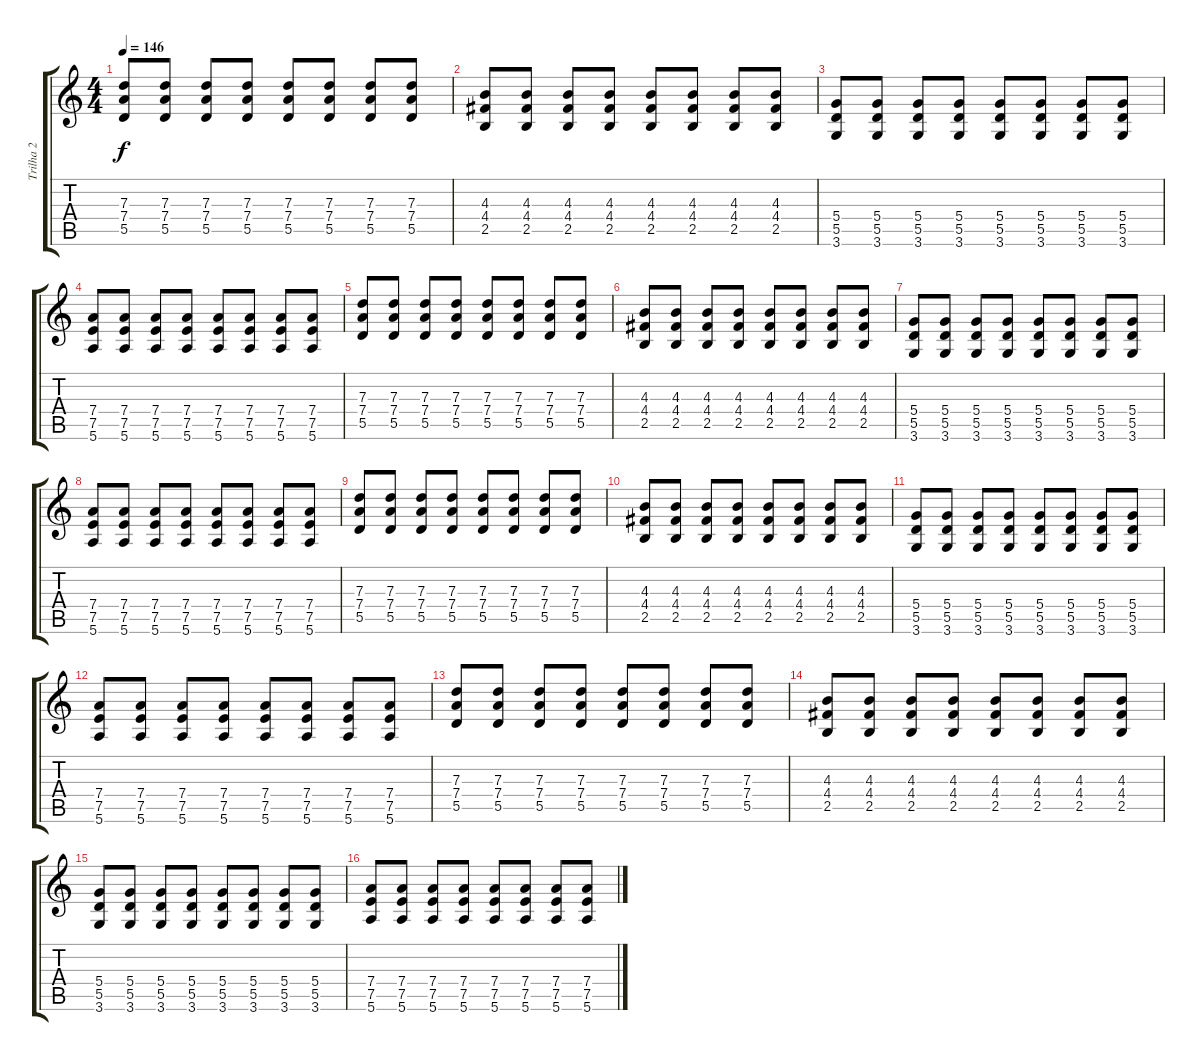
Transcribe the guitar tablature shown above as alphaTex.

\track ("Trilha 2" "Trilha 2") {instrument overdrivenguitar}
\staff {score tabs}
\tuning (E4 B3 G3 D3 A2 E2) {hide}
\ts (4 4)
\tempo 146
\clef g2
\ks c
(7.3 7.4 5.5).8{dy f} (7.3 7.4 5.5).8 (7.3 7.4 5.5).8 (7.3 7.4 5.5).8 (7.3 7.4 5.5).8 (7.3 7.4 5.5).8 (7.3 7.4 5.5).8 (7.3 7.4 5.5).8 |
(4.3 4.4 2.5).8 (4.3 4.4 2.5).8 (4.3 4.4 2.5).8 (4.3 4.4 2.5).8 (4.3 4.4 2.5).8 (4.3 4.4 2.5).8 (4.3 4.4 2.5).8 (4.3 4.4 2.5).8 |
(5.4 5.5 3.6).8 (5.4 5.5 3.6).8 (5.4 5.5 3.6).8 (5.4 5.5 3.6).8 (5.4 5.5 3.6).8 (5.4 5.5 3.6).8 (5.4 5.5 3.6).8 (5.4 5.5 3.6).8 |
(7.4 7.5 5.6).8 (7.4 7.5 5.6).8 (7.4 7.5 5.6).8 (7.4 7.5 5.6).8 (7.4 7.5 5.6).8 (7.4 7.5 5.6).8 (7.4 7.5 5.6).8 (7.4 7.5 5.6).8 |
(7.3 7.4 5.5).8 (7.3 7.4 5.5).8 (7.3 7.4 5.5).8 (7.3 7.4 5.5).8 (7.3 7.4 5.5).8 (7.3 7.4 5.5).8 (7.3 7.4 5.5).8 (7.3 7.4 5.5).8 |
(4.3 4.4 2.5).8 (4.3 4.4 2.5).8 (4.3 4.4 2.5).8 (4.3 4.4 2.5).8 (4.3 4.4 2.5).8 (4.3 4.4 2.5).8 (4.3 4.4 2.5).8 (4.3 4.4 2.5).8 |
(5.4 5.5 3.6).8 (5.4 5.5 3.6).8 (5.4 5.5 3.6).8 (5.4 5.5 3.6).8 (5.4 5.5 3.6).8 (5.4 5.5 3.6).8 (5.4 5.5 3.6).8 (5.4 5.5 3.6).8 |
(7.4 7.5 5.6).8 (7.4 7.5 5.6).8 (7.4 7.5 5.6).8 (7.4 7.5 5.6).8 (7.4 7.5 5.6).8 (7.4 7.5 5.6).8 (7.4 7.5 5.6).8 (7.4 7.5 5.6).8 |
(7.3 7.4 5.5).8 (7.3 7.4 5.5).8 (7.3 7.4 5.5).8 (7.3 7.4 5.5).8 (7.3 7.4 5.5).8 (7.3 7.4 5.5).8 (7.3 7.4 5.5).8 (7.3 7.4 5.5).8 |
(4.3 4.4 2.5).8 (4.3 4.4 2.5).8 (4.3 4.4 2.5).8 (4.3 4.4 2.5).8 (4.3 4.4 2.5).8 (4.3 4.4 2.5).8 (4.3 4.4 2.5).8 (4.3 4.4 2.5).8 |
(5.4 5.5 3.6).8 (5.4 5.5 3.6).8 (5.4 5.5 3.6).8 (5.4 5.5 3.6).8 (5.4 5.5 3.6).8 (5.4 5.5 3.6).8 (5.4 5.5 3.6).8 (5.4 5.5 3.6).8 |
(7.4 7.5 5.6).8 (7.4 7.5 5.6).8 (7.4 7.5 5.6).8 (7.4 7.5 5.6).8 (7.4 7.5 5.6).8 (7.4 7.5 5.6).8 (7.4 7.5 5.6).8 (7.4 7.5 5.6).8 |
(7.3 7.4 5.5).8 (7.3 7.4 5.5).8 (7.3 7.4 5.5).8 (7.3 7.4 5.5).8 (7.3 7.4 5.5).8 (7.3 7.4 5.5).8 (7.3 7.4 5.5).8 (7.3 7.4 5.5).8 |
(4.3 4.4 2.5).8 (4.3 4.4 2.5).8 (4.3 4.4 2.5).8 (4.3 4.4 2.5).8 (4.3 4.4 2.5).8 (4.3 4.4 2.5).8 (4.3 4.4 2.5).8 (4.3 4.4 2.5).8 |
(5.4 5.5 3.6).8 (5.4 5.5 3.6).8 (5.4 5.5 3.6).8 (5.4 5.5 3.6).8 (5.4 5.5 3.6).8 (5.4 5.5 3.6).8 (5.4 5.5 3.6).8 (5.4 5.5 3.6).8 |
(7.4 7.5 5.6).8 (7.4 7.5 5.6).8 (7.4 7.5 5.6).8 (7.4 7.5 5.6).8 (7.4 7.5 5.6).8 (7.4 7.5 5.6).8 (7.4 7.5 5.6).8 (7.4 7.5 5.6).8
